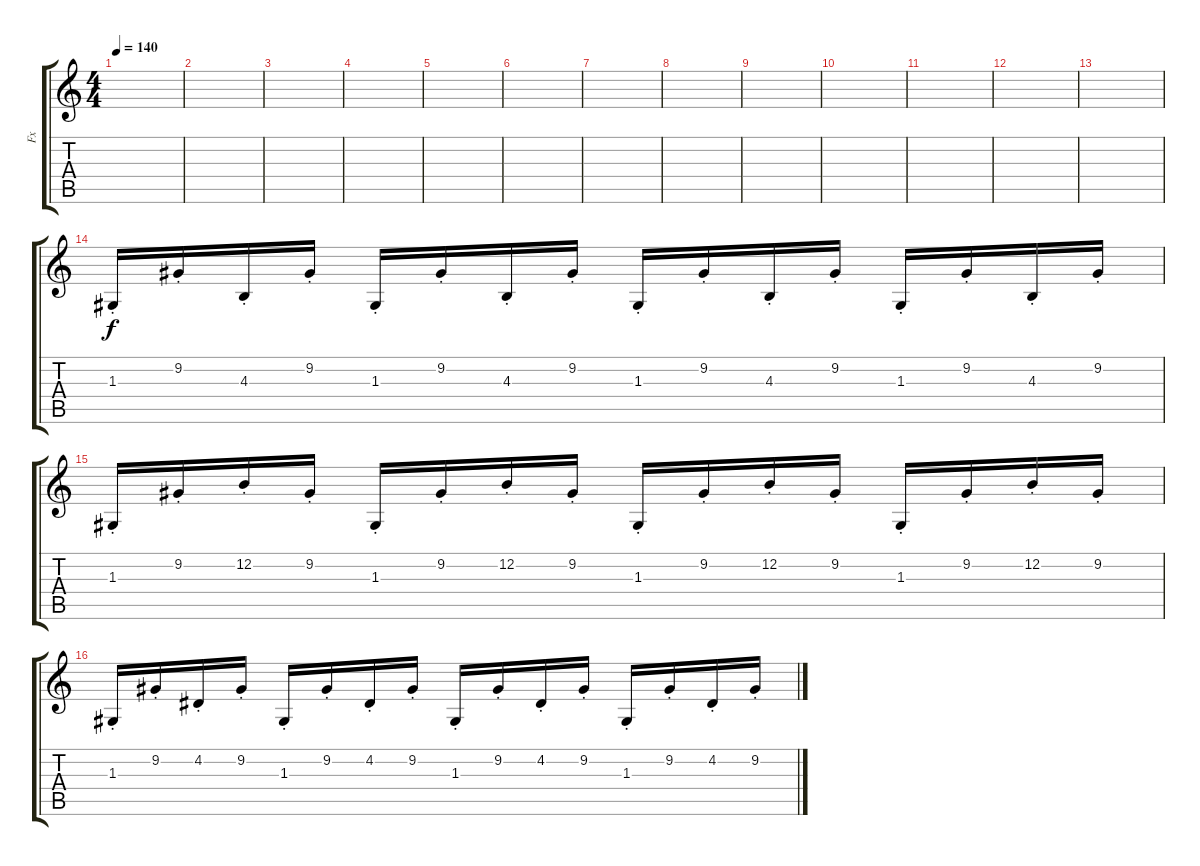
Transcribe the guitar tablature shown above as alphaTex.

\track ("Fx" "Fx") {instrument lead1square}
\staff {score tabs}
\tuning (E4 B3 G3 D3 A2 E2) {hide}
\ts (4 4)
\tempo 140
\clef g2
\ks c
|
|
|
|
|
|
|
|
|
|
|
|
|
1.3{st}.16 9.2{st}.16 4.3{st}.16 9.2{st}.16 1.3{st}.16 9.2{st}.16 4.3{st}.16 9.2{st}.16 1.3{st}.16 9.2{st}.16 4.3{st}.16 9.2{st}.16 1.3{st}.16 9.2{st}.16 4.3{st}.16 9.2{st}.16 |
1.3{st}.16 9.2{st}.16 12.2{st}.16 9.2{st}.16 1.3{st}.16 9.2{st}.16 12.2{st}.16 9.2{st}.16 1.3{st}.16 9.2{st}.16 12.2{st}.16 9.2{st}.16 1.3{st}.16 9.2{st}.16 12.2{st}.16 9.2{st}.16 |
1.3{st}.16 9.2{st}.16 4.2{st}.16 9.2{st}.16 1.3{st}.16 9.2{st}.16 4.2{st}.16 9.2{st}.16 1.3{st}.16 9.2{st}.16 4.2{st}.16 9.2{st}.16 1.3{st}.16 9.2{st}.16 4.2{st}.16 9.2{st}.16
